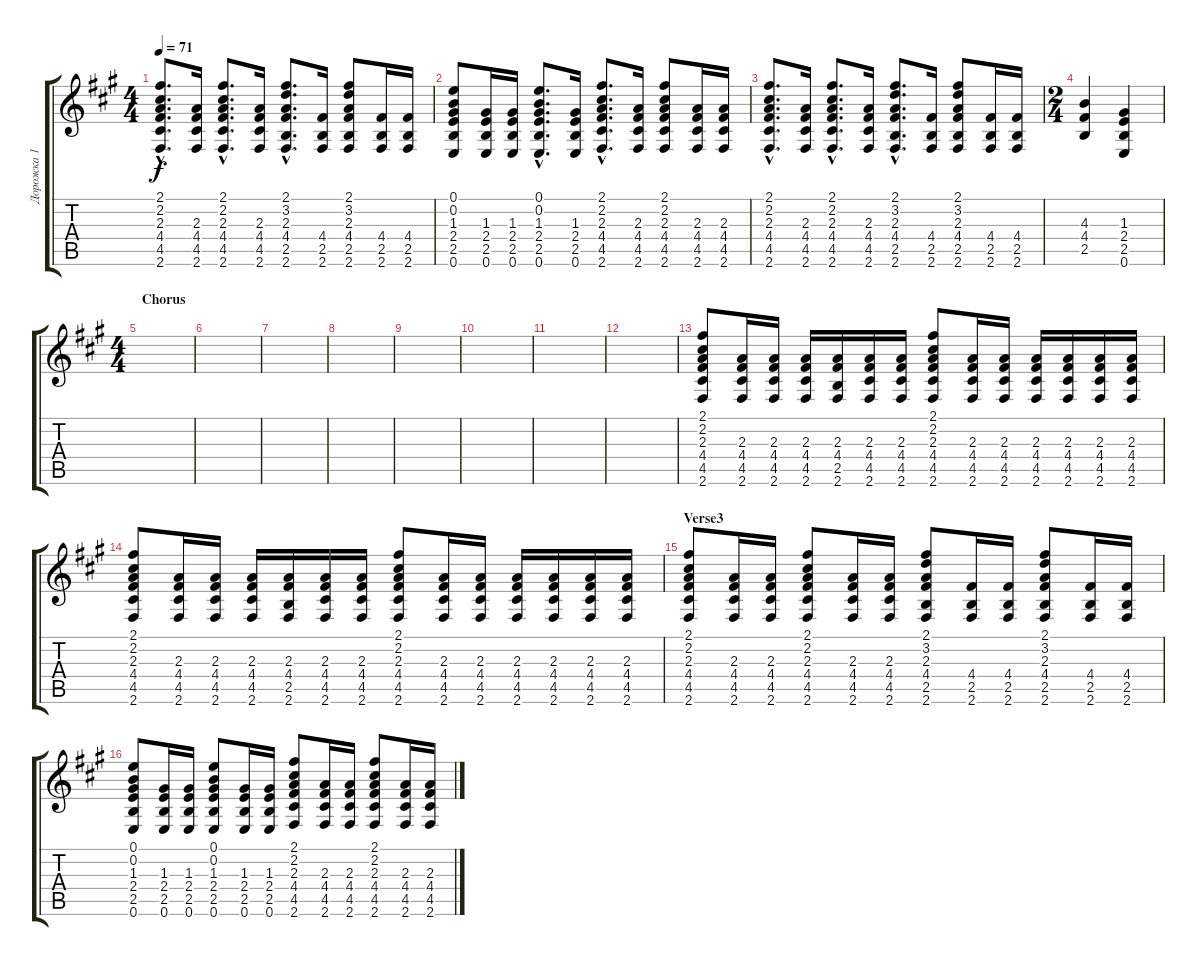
\track ("Дорожка 1" "Дорожка 1") {instrument acousticguitarnylon}
\staff {score tabs}
\tuning (E4 B3 G3 D3 A2 E2) {hide}
\ts (4 4)
\tempo 71
\clef g2
\ks f#minor
(2.1{hac} 2.2{hac} 2.3{hac} 4.4{hac} 4.5{hac} 2.6{hac}).8{d dy f} (2.3 4.4 4.5 2.6).16 (2.1{hac} 2.2{hac} 2.3{hac} 4.4{hac} 4.5{hac} 2.6{hac}).8{d} (2.3 4.4 4.5 2.6).16 (2.1{hac} 3.2{hac} 2.3{hac} 4.4{hac} 2.5{hac} 2.6{hac}).8{d} (4.4 2.5 2.6).16 (2.1 3.2 2.3 4.4 2.5 2.6).8 (4.4 2.5 2.6).16 (4.4 2.5 2.6).16 |
(0.1 0.2 1.3 2.4 2.5 0.6).8 (1.3 2.4 2.5 0.6).16 (1.3 2.4 2.5 0.6).16 (0.1{hac} 0.2{hac} 1.3{hac} 2.4{hac} 2.5{hac} 0.6{hac}).8{d} (1.3 2.4 2.5 0.6).16 (2.1{hac} 2.2{hac} 2.3{hac} 4.4{hac} 4.5{hac} 2.6{hac}).8{d} (2.3 4.4 4.5 2.6).16 (2.1 2.2 2.3 4.4 4.5 2.6).8 (2.3 4.4 4.5 2.6).16 (2.3 4.4 4.5 2.6).16 |
(2.1{hac} 2.2{hac} 2.3{hac} 4.4{hac} 4.5{hac} 2.6{hac}).8{d} (2.3 4.4 4.5 2.6).16 (2.1{hac} 2.2{hac} 2.3{hac} 4.4{hac} 4.5{hac} 2.6{hac}).8{d} (2.3 4.4 4.5 2.6).16 (2.1{hac} 3.2{hac} 2.3{hac} 4.4{hac} 2.5{hac} 2.6{hac}).8{d} (4.4 2.5 2.6).16 (2.1 3.2 2.3 4.4 2.5 2.6).8 (4.4 2.5 2.6).16 (4.4 2.5 2.6).16 |
\ts (2 4)
(4.3 4.4 2.5).4 (1.3 2.4 2.5 0.6).4 |
\ts (4 4)
\section ("" "Chorus")
|
|
|
|
|
|
|
|
(2.1 2.2 2.3 4.4 4.5 2.6).8 (2.3 4.4 4.5 2.6).16 (2.3 4.4 4.5 2.6).16 (2.3 4.4 4.5 2.6).16 (2.3 4.4 2.5 2.6).16 (2.3 4.4 4.5 2.6).16 (2.3 4.4 4.5 2.6).16 (2.1 2.2 2.3 4.4 4.5 2.6).8 (2.3 4.4 4.5 2.6).16 (2.3 4.4 4.5 2.6).16 (2.3 4.4 4.5 2.6).16 (2.3 4.4 4.5 2.6).16 (2.3 4.4 4.5 2.6).16 (2.3 4.4 4.5 2.6).16 |
(2.1 2.2 2.3 4.4 4.5 2.6).8 (2.3 4.4 4.5 2.6).16 (2.3 4.4 4.5 2.6).16 (2.3 4.4 4.5 2.6).16 (2.3 4.4 2.5 2.6).16 (2.3 4.4 4.5 2.6).16 (2.3 4.4 4.5 2.6).16 (2.1 2.2 2.3 4.4 4.5 2.6).8 (2.3 4.4 4.5 2.6).16 (2.3 4.4 4.5 2.6).16 (2.3 4.4 4.5 2.6).16 (2.3 4.4 4.5 2.6).16 (2.3 4.4 4.5 2.6).16 (2.3 4.4 4.5 2.6).16 |
\section ("" "Verse3")
(2.1 2.2 2.3 4.4 4.5 2.6).8 (2.3 4.4 4.5 2.6).16 (2.3 4.4 4.5 2.6).16 (2.1 2.2 2.3 4.4 4.5 2.6).8 (2.3 4.4 4.5 2.6).16 (2.3 4.4 4.5 2.6).16 (2.1 3.2 2.3 4.4 2.5 2.6).8 (4.4 2.5 2.6).16 (4.4 2.5 2.6).16 (2.1 3.2 2.3 4.4 2.5 2.6).8 (4.4 2.5 2.6).16 (4.4 2.5 2.6).16 |
(0.1 0.2 1.3 2.4 2.5 0.6).8 (1.3 2.4 2.5 0.6).16 (1.3 2.4 2.5 0.6).16 (0.1 0.2 1.3 2.4 2.5 0.6).8 (1.3 2.4 2.5 0.6).16 (1.3 2.4 2.5 0.6).16 (2.1 2.2 2.3 4.4 4.5 2.6).8 (2.3 4.4 4.5 2.6).16 (2.3 4.4 4.5 2.6).16 (2.1 2.2 2.3 4.4 4.5 2.6).8 (2.3 4.4 4.5 2.6).16 (2.3 4.4 4.5 2.6).16
